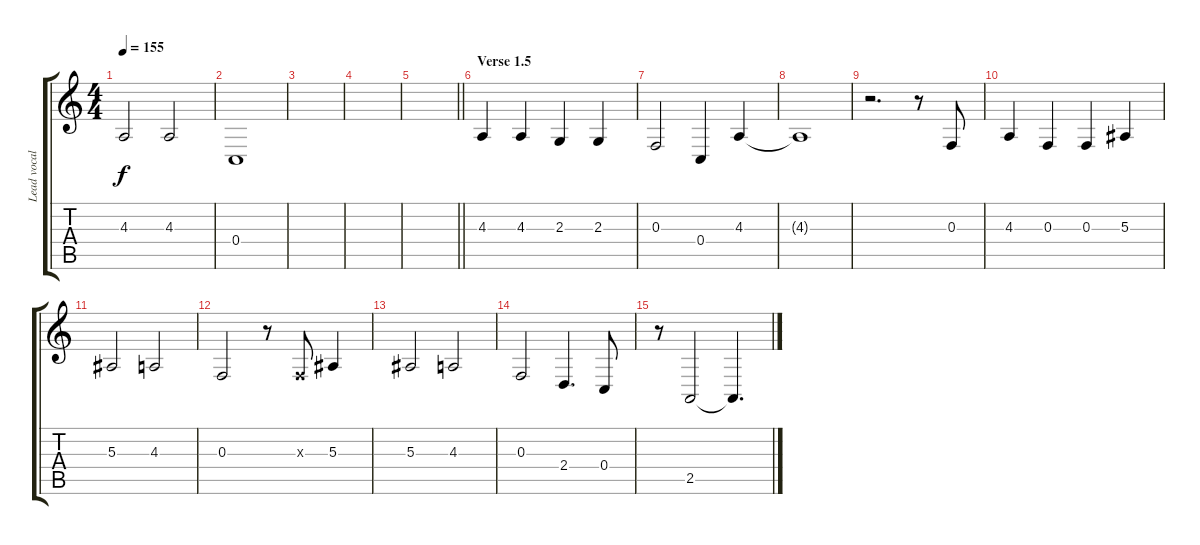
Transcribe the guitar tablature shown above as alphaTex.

\track ("Lead vocal" "Lead vocal") {instrument frenchhorn}
\staff {score tabs}
\tuning (D4 A3 F3 C3 G2 D2) {hide}
\ts (4 4)
\tempo 155
\clef g2
\ks c
4.3{t}.2{dy f} 4.3.2 |
0.4.1 |
|
|
\barLineRight lightlight
|
\section ("" "Verse 1.5")
4.3.4 4.3.4 2.3.4 2.3.4 |
0.3.2 0.4.4 4.3.4 |
4.3{t}.1 |
r.2{d} r.8 0.3.8 |
4.3.4 0.3.4 0.3.4 5.3.4 |
5.3.2 4.3.2 |
0.3.2 r.8 0.3{x}.8 5.3.4 |
5.3.2 4.3.2 |
0.3.2 2.4.4{d} 0.4.8 |
r.8 2.5.2 2.5{t}.4{d}
